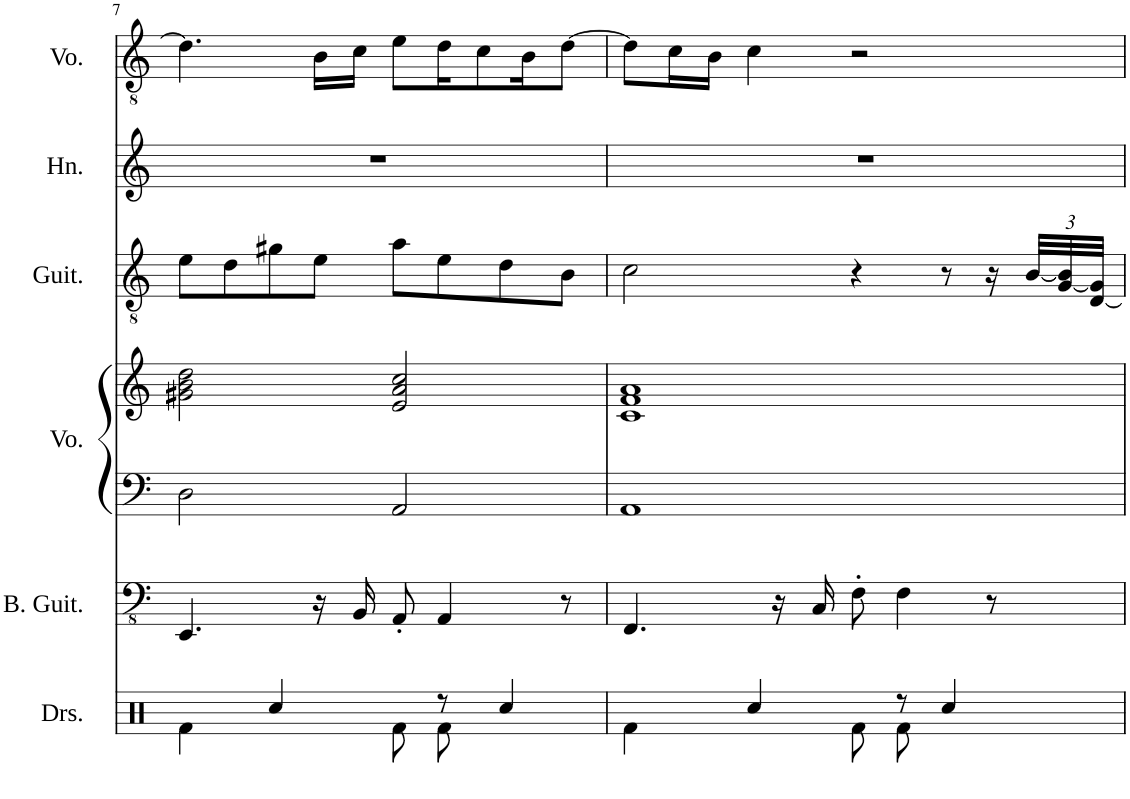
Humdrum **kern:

**kern	**kern	**kern	**kern	**kern	**kern	**kern
*part6	*part5	*part4	*part4	*part3	*part2	*part1
*staff7	*staff6	*staff5	*staff4	*staff3	*staff2	*staff1
*I"Drumset	*I"Bass Guitar	*I"Voice	*	*I"Guitar	*I"Horn	*I"Voice
*I'Drs.	*I'B. Guit.	*I'Vo.	*	*I'Guit.	*I'Hn.	*I'Vo.
!!LO:PB:g=z
*clefX	*clefFv4	*clefF4	*clefG2	*clefGv2	*clefG2	*clefGv2
*	*	*	*	*	*Trd4c7	*
*k[]	*k[]	*k[]	*k[]	*k[]	*k[]	*k[]
*M4/4	*M4/4	*M4/4	*M4/4	*M4/4	*M4/4	*M4/4
=7	=7	=7	=7	=7	=7	=7
*^	*	*	*	*	*	*
4Rf\	8ryy	4.EEE/	2D\	2g#X\ 2b\ 2dd\	8e\L	1r	4.d\]
*v	*v	*	*	*	*	*	*
.	.	.	.	8d\	.	.
4Rcc/	.	.	.	8g#X\	.	.
.	16r	.	.	8e\J	.	16B\LL
.	16BBB/	.	.	.	.	16c\JJ
8Rf\	8AAA'/	2AA/	2e/ 2a/ 2cc/	8a\L	.	8e\L
*^	*	*	*	*	*	*
8r	8Rf\	4AAA/	.	.	8e\	.	16d\K
.	.	.	.	.	.	.	8c\
4Rcc/	4ryy	.	.	.	8d\	.	.
.	.	.	.	.	.	.	16B\K
.	.	8r	.	.	8B\J	.	[8d\J
=8	=8	=8	=8	=8	=8	=8	=8
4Rf\	8ryy	4.FFF/	1AA	1c 1f 1a	2c\	1r	8d\L]
*v	*v	*	*	*	*	*	*
.	.	.	.	.	.	16c\L
.	.	.	.	.	.	16B\JJ
4Rcc/	.	.	.	.	.	4c\
.	16r	.	.	.	.	.
.	16CC/	.	.	.	.	.
8Rf\	8FF'\	.	.	4r	.	2r
*^	*	*	*	*	*	*
8r	8Rf\	4FF\	.	.	.	.	.
4Rcc/	4ryy	.	.	.	8r	.	.
.	.	8r	.	.	16r	.	.
*	*	*	*	*	*Xbrackettup	*	*
.	.	.	.	.	[48B/LLL	.	.
.	.	.	.	.	[48G/ 48B/]	.	.
.	.	.	.	.	[48D/ 48G/]JJJ	.	.
*v	*v	*	*	*	*	*	*
=	=	=	=	=	=	=
*-	*-	*-	*-	*-	*-	*-
